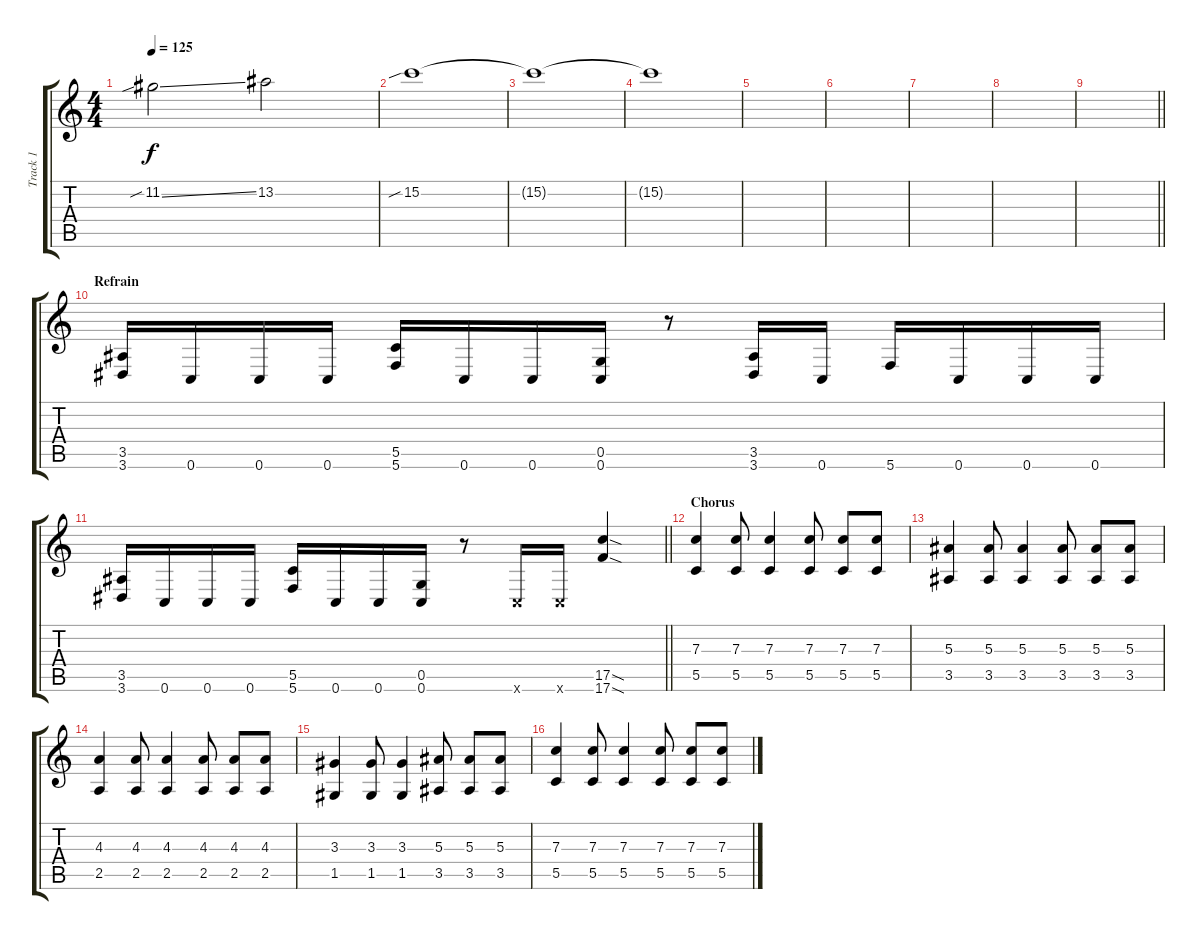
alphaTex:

\track ("Track 1" "Track 1") {instrument overdrivenguitar}
\staff {score tabs}
\tuning (D4 A3 F3 C3 G2 C2) {hide}
\ts (4 4)
\tempo 125
\clef g2
\ks c
11.2{sib ss}.2{dy f} 13.2.2 |
15.2{sib}.1 |
15.2{t}.1 |
15.2{t}.1 |
|
|
|
|
\barLineRight lightlight
|
\section ("" "Refrain")
(3.5 3.6).16 0.6.16 0.6.16 0.6.16 (5.5 5.6).16 0.6.16 0.6.16 (0.5 0.6).16 r.8 (3.5 3.6).16 0.6.16 5.6.16 0.6.16 0.6.16 0.6.16 |
\barLineRight lightlight
(3.5 3.6).16 0.6.16 0.6.16 0.6.16 (5.5 5.6).16 0.6.16 0.6.16 (0.5 0.6).16 r.8 0.6{x}.16 0.6{x}.16 (17.5{sod} 17.6{sod}).4 |
\section ("" "Chorus")
(7.3 5.5).4 (7.3 5.5).8 (7.3 5.5).4 (7.3 5.5).8 (7.3 5.5).8 (7.3 5.5).8 |
(5.3 3.5).4 (5.3 3.5).8 (5.3 3.5).4 (5.3 3.5).8 (5.3 3.5).8 (5.3 3.5).8 |
(4.3 2.5).4 (4.3 2.5).8 (4.3 2.5).4 (4.3 2.5).8 (4.3 2.5).8 (4.3 2.5).8 |
(3.3 1.5).4 (3.3 1.5).8 (3.3 1.5).4 (5.3 3.5).8 (5.3 3.5).8 (5.3 3.5).8 |
(7.3 5.5).4 (7.3 5.5).8 (7.3 5.5).4 (7.3 5.5).8 (7.3 5.5).8 (7.3 5.5).8
